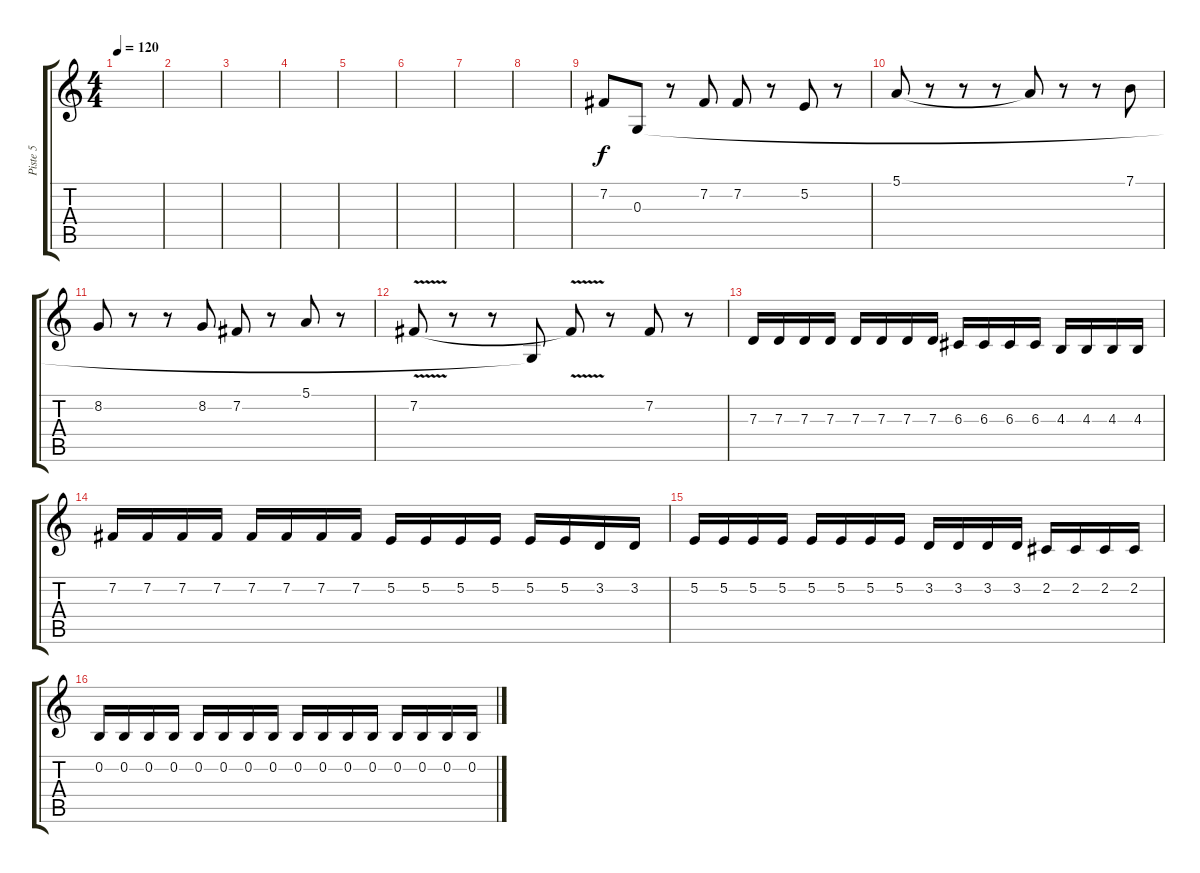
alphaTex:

\track ("Piste 5" "Piste 5") {instrument altosax}
\staff {score tabs}
\tuning (E4 B3 G3 D3 A2 E2) {hide}
\ts (4 4)
\tempo 120
\clef g2
\ks c
|
|
|
|
|
|
|
|
7.2.8 0.3.8 r.8 7.2.8 7.2.8 r.8 5.2.8 r.8 |
5.1.8 r.8 r.8 r.8 5.1{t}.8 r.8 r.8 7.1.8 |
8.2.8 r.8 r.8 8.2.8 7.2.8 r.8 5.1.8 r.8 |
7.2{v}.8 r.8 r.8 0.3{t}.8 7.2{t}.8 r.8 7.2.8 r.8 |
7.3.16{instrument ocarina} 7.3.16 7.3.16 7.3.16 7.3.16 7.3.16 7.3.16 7.3.16 6.3.16 6.3.16 6.3.16 6.3.16 4.3.16 4.3.16 4.3.16 4.3.16 |
7.2.16 7.2.16 7.2.16 7.2.16 7.2.16 7.2.16 7.2.16 7.2.16 5.2.16 5.2.16 5.2.16 5.2.16 5.2.16 5.2.16 3.2.16 3.2.16 |
5.2.16 5.2.16 5.2.16 5.2.16 5.2.16 5.2.16 5.2.16 5.2.16 3.2.16 3.2.16 3.2.16 3.2.16 2.2.16 2.2.16 2.2.16 2.2.16 |
0.2.16 0.2.16 0.2.16 0.2.16 0.2.16 0.2.16 0.2.16 0.2.16 0.2.16 0.2.16 0.2.16 0.2.16 0.2.16 0.2.16 0.2.16 0.2.16
